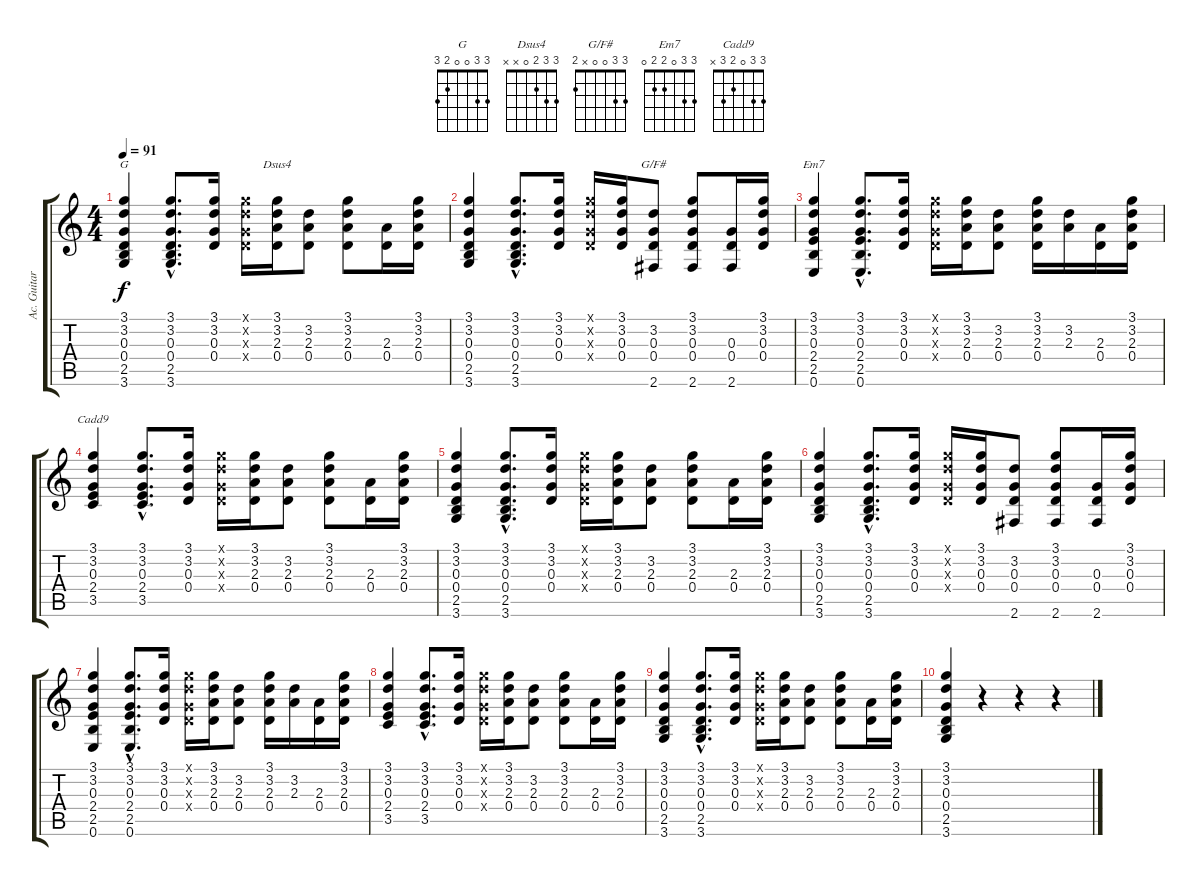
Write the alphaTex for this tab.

\track ("Ac. Guitar" "Ac. Guitar") {instrument acousticguitarsteel}
\staff {score tabs}
\tuning (E4 B3 G3 D3 A2 E2) {hide}
\chord ("G" 3 3 0 0 2 3)
\chord ("Dsus4" 3 3 2 0 x x)
\chord ("G/F#" 3 3 0 0 x 2)
\chord ("Em7" 3 3 0 2 2 0)
\chord ("Cadd9" 3 3 0 2 3 x)
\ts (4 4)
\tempo 91
\clef g2
\ks c
(3.1 3.2 0.3 0.4 2.5 3.6).4{ch "G" dy f} (3.1{hac} 3.2{hac} 0.3{hac} 0.4{hac} 2.5{hac} 3.6{hac}).8{d} (3.1 3.2 0.3 0.4).16 (3.1{x} 3.2{x} 0.3{x} 0.4{x}).16 (3.1 3.2 2.3 0.4).16{ch "Dsus4"} (3.2 2.3 0.4).8 (3.1 3.2 2.3 0.4).8 (2.3 0.4).16 (3.1 3.2 2.3 0.4).16 |
(3.1 3.2 0.3 0.4 2.5 3.6).4 (3.1{hac} 3.2{hac} 0.3{hac} 0.4{hac} 2.5{hac} 3.6{hac}).8{d} (3.1 3.2 0.3 0.4).16 (3.1{x} 3.2{x} 0.3{x} 0.4{x}).16 (3.1 3.2 0.3 0.4).16 (3.2 0.3 0.4 2.6).8{ch "G/F#"} (3.1 3.2 0.3 0.4 2.6).8 (0.3 0.4 2.6).16 (3.1 3.2 0.3 0.4).16 |
(3.1 3.2 0.3 2.4 2.5 0.6).4{ch "Em7"} (3.1{hac} 3.2{hac} 0.3{hac} 2.4{hac} 2.5{hac} 0.6{hac}).8{d} (3.1 3.2 0.3 0.4).16 (3.1{x} 3.2{x} 0.3{x} 0.4{x}).16 (3.1 3.2 2.3 0.4).16 (3.2 2.3 0.4).8 (3.1 3.2 2.3 0.4).16 (3.2 2.3).16 (2.3 0.4).16 (3.1 3.2 2.3 0.4).16 |
(3.1 3.2 0.3 2.4 3.5).4{ch "Cadd9"} (3.1{hac} 3.2{hac} 0.3{hac} 2.4{hac} 3.5{hac}).8{d} (3.1 3.2 0.3 0.4).16 (3.1{x} 3.2{x} 0.3{x} 0.4{x}).16 (3.1 3.2 2.3 0.4).16 (3.2 2.3 0.4).8 (3.1 3.2 2.3 0.4).8 (2.3 0.4).16 (3.1 3.2 2.3 0.4).16 |
(3.1 3.2 0.3 0.4 2.5 3.6).4 (3.1{hac} 3.2{hac} 0.3{hac} 0.4{hac} 2.5{hac} 3.6{hac}).8{d} (3.1 3.2 0.3 0.4).16 (3.1{x} 3.2{x} 0.3{x} 0.4{x}).16 (3.1 3.2 2.3 0.4).16 (3.2 2.3 0.4).8 (3.1 3.2 2.3 0.4).8 (2.3 0.4).16 (3.1 3.2 2.3 0.4).16 |
(3.1 3.2 0.3 0.4 2.5 3.6).4 (3.1{hac} 3.2{hac} 0.3{hac} 0.4{hac} 2.5{hac} 3.6{hac}).8{d} (3.1 3.2 0.3 0.4).16 (3.1{x} 3.2{x} 0.3{x} 0.4{x}).16 (3.1 3.2 0.3 0.4).16 (3.2 0.3 0.4 2.6).8 (3.1 3.2 0.3 0.4 2.6).8 (0.3 0.4 2.6).16 (3.1 3.2 0.3 0.4).16 |
(3.1 3.2 0.3 2.4 2.5 0.6).4 (3.1{hac} 3.2{hac} 0.3{hac} 2.4{hac} 2.5{hac} 0.6{hac}).8{d} (3.1 3.2 0.3 0.4).16 (3.1{x} 3.2{x} 0.3{x} 0.4{x}).16 (3.1 3.2 2.3 0.4).16 (3.2 2.3 0.4).8 (3.1 3.2 2.3 0.4).16 (3.2 2.3).16 (2.3 0.4).16 (3.1 3.2 2.3 0.4).16 |
(3.1 3.2 0.3 2.4 3.5).4 (3.1{hac} 3.2{hac} 0.3{hac} 2.4{hac} 3.5{hac}).8{d} (3.1 3.2 0.3 0.4).16 (3.1{x} 3.2{x} 0.3{x} 0.4{x}).16 (3.1 3.2 2.3 0.4).16 (3.2 2.3 0.4).8 (3.1 3.2 2.3 0.4).8 (2.3 0.4).16 (3.1 3.2 2.3 0.4).16 |
(3.1 3.2 0.3 0.4 2.5 3.6).4 (3.1{hac} 3.2{hac} 0.3{hac} 0.4{hac} 2.5{hac} 3.6{hac}).8{d} (3.1 3.2 0.3 0.4).16 (3.1{x} 3.2{x} 0.3{x} 0.4{x}).16 (3.1 3.2 2.3 0.4).16 (3.2 2.3 0.4).8 (3.1 3.2 2.3 0.4).8 (2.3 0.4).16 (3.1 3.2 2.3 0.4).16 |
(3.1 3.2 0.3 0.4 2.5 3.6).4 r.4 r.4 r.4
